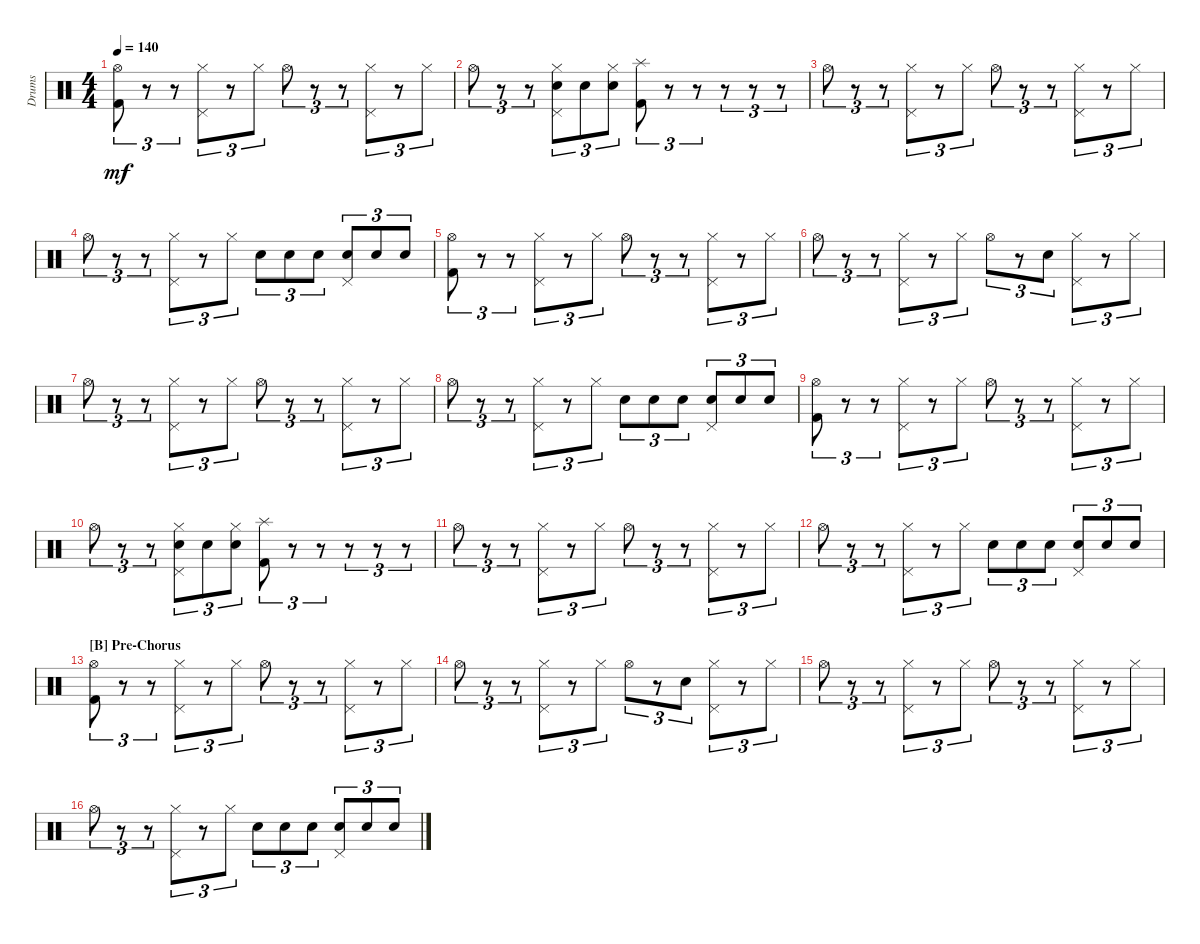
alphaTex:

\defaultSystemsLayout 4
\bracketExtendMode groupsimilarinstruments
\multiBarRest
\otherSystemsTrackNameOrientation horizontal
\track ("Drumkit" "Drums") {instrument percussion}
\staff {score}
\articulation defaults
\ts (4 4)
\tempo 140
\clef neutral
\ks c
("Kick (hit) 2" "Hi-Hat (open)").8{tu (3 2) dy mf beam Down} r.8{tu (3 2) beam Down} r.8{tu (3 2) beam Down} ("Hi-Hat (closed)" "Pedal Hi-Hat (hit)").8{tu (3 2) beam Down} r.8{tu (3 2) beam Down} "Hi-Hat (closed)".8{tu (3 2) beam Down} "Hi-Hat (open)".8{tu (3 2) beam Down} r.8{tu (3 2) beam Down} r.8{tu (3 2) beam Down} ("Hi-Hat (closed)" "Pedal Hi-Hat (hit)").8{tu (3 2) beam Down} r.8{tu (3 2) beam Down} "Hi-Hat (closed)".8{tu (3 2) beam Down} |
"Hi-Hat (open)".8{tu (3 2) beam Down} r.8{tu (3 2) beam Down} r.8{tu (3 2) beam Down} ("Hi-Hat (closed)" "Pedal Hi-Hat (hit)" "Snare (hit) 2").8{tu (3 2) beam Down} "Snare (hit) 2".8{tu (3 2) beam Down} ("Hi-Hat (closed)" "Snare (hit) 2").8{tu (3 2) beam Down} ("Kick (hit) 2" "Splash (hit)").8{tu (3 2) beam Down} r.8{tu (3 2) beam Down} r.8{tu (3 2) beam Down} r.8{tu (3 2) beam Down} r.8{tu (3 2) beam Down} r.8{tu (3 2) beam Down} |
"Hi-Hat (open)".8{tu (3 2) beam Down} r.8{tu (3 2) beam Down} r.8{tu (3 2) beam Down} ("Hi-Hat (closed)" "Pedal Hi-Hat (hit)").8{tu (3 2) beam Down} r.8{tu (3 2) beam Down} "Hi-Hat (closed)".8{tu (3 2) beam Down} "Hi-Hat (open)".8{tu (3 2) beam Down} r.8{tu (3 2) beam Down} r.8{tu (3 2) beam Down} ("Hi-Hat (closed)" "Pedal Hi-Hat (hit)").8{tu (3 2) beam Down} r.8{tu (3 2) beam Down} "Hi-Hat (closed)".8{tu (3 2) beam Down} |
"Hi-Hat (open)".8{tu (3 2) beam Down} r.8{tu (3 2) beam Down} r.8{tu (3 2) beam Down} ("Hi-Hat (closed)" "Pedal Hi-Hat (hit)").8{tu (3 2) beam Down} r.8{tu (3 2) beam Down} "Hi-Hat (closed)".8{tu (3 2) beam Down} "Snare (hit) 2".8{tu (3 2) beam Down} "Snare (hit) 2".8{tu (3 2) beam Down} "Snare (hit) 2".8{tu (3 2) beam Down} ("Pedal Hi-Hat (hit)" "Snare (hit) 2").8{tu (3 2) beam Up} "Snare (hit) 2".8{tu (3 2) beam Up} "Snare (hit) 2".8{tu (3 2) beam Up} |
("Kick (hit) 2" "Hi-Hat (open)").8{tu (3 2) beam Down} r.8{tu (3 2) beam Down} r.8{tu (3 2) beam Down} ("Hi-Hat (closed)" "Pedal Hi-Hat (hit)").8{tu (3 2) beam Down} r.8{tu (3 2) beam Down} "Hi-Hat (closed)".8{tu (3 2) beam Down} "Hi-Hat (open)".8{tu (3 2) beam Down} r.8{tu (3 2) beam Down} r.8{tu (3 2) beam Down} ("Hi-Hat (closed)" "Pedal Hi-Hat (hit)").8{tu (3 2) beam Down} r.8{tu (3 2) beam Down} "Hi-Hat (closed)".8{tu (3 2) beam Down} |
"Hi-Hat (open)".8{tu (3 2) beam Down} r.8{tu (3 2) beam Down} r.8{tu (3 2) beam Down} ("Hi-Hat (closed)" "Pedal Hi-Hat (hit)").8{tu (3 2) beam Down} r.8{tu (3 2) beam Down} "Hi-Hat (closed)".8{tu (3 2) beam Down} "Hi-Hat (open)".8{tu (3 2) beam Down} r.8{tu (3 2) beam Down} "Snare (hit) 2".8{tu (3 2) beam Down} ("Hi-Hat (closed)" "Pedal Hi-Hat (hit)").8{tu (3 2) beam Down} r.8{tu (3 2) beam Down} "Hi-Hat (closed)".8{tu (3 2) beam Down} |
"Hi-Hat (open)".8{tu (3 2) beam Down} r.8{tu (3 2) beam Down} r.8{tu (3 2) beam Down} ("Hi-Hat (closed)" "Pedal Hi-Hat (hit)").8{tu (3 2) beam Down} r.8{tu (3 2) beam Down} "Hi-Hat (closed)".8{tu (3 2) beam Down} "Hi-Hat (open)".8{tu (3 2) beam Down} r.8{tu (3 2) beam Down} r.8{tu (3 2) beam Down} ("Hi-Hat (closed)" "Pedal Hi-Hat (hit)").8{tu (3 2) beam Down} r.8{tu (3 2) beam Down} "Hi-Hat (closed)".8{tu (3 2) beam Down} |
"Hi-Hat (open)".8{tu (3 2) beam Down} r.8{tu (3 2) beam Down} r.8{tu (3 2) beam Down} ("Hi-Hat (closed)" "Pedal Hi-Hat (hit)").8{tu (3 2) beam Down} r.8{tu (3 2) beam Down} "Hi-Hat (closed)".8{tu (3 2) beam Down} "Snare (hit) 2".8{tu (3 2) beam Down} "Snare (hit) 2".8{tu (3 2) beam Down} "Snare (hit) 2".8{tu (3 2) beam Down} ("Pedal Hi-Hat (hit)" "Snare (hit) 2").8{tu (3 2) beam Up} "Snare (hit) 2".8{tu (3 2) beam Up} "Snare (hit) 2".8{tu (3 2) beam Up} |
("Kick (hit) 2" "Hi-Hat (open)").8{tu (3 2) beam Down} r.8{tu (3 2) beam Down} r.8{tu (3 2) beam Down} ("Hi-Hat (closed)" "Pedal Hi-Hat (hit)").8{tu (3 2) beam Down} r.8{tu (3 2) beam Down} "Hi-Hat (closed)".8{tu (3 2) beam Down} "Hi-Hat (open)".8{tu (3 2) beam Down} r.8{tu (3 2) beam Down} r.8{tu (3 2) beam Down} ("Hi-Hat (closed)" "Pedal Hi-Hat (hit)").8{tu (3 2) beam Down} r.8{tu (3 2) beam Down} "Hi-Hat (closed)".8{tu (3 2) beam Down} |
"Hi-Hat (open)".8{tu (3 2) beam Down} r.8{tu (3 2) beam Down} r.8{tu (3 2) beam Down} ("Hi-Hat (closed)" "Pedal Hi-Hat (hit)" "Snare (hit) 2").8{tu (3 2) beam Down} "Snare (hit) 2".8{tu (3 2) beam Down} ("Hi-Hat (closed)" "Snare (hit) 2").8{tu (3 2) beam Down} ("Kick (hit) 2" "Splash (hit)").8{tu (3 2) beam Down} r.8{tu (3 2) beam Down} r.8{tu (3 2) beam Down} r.8{tu (3 2) beam Down} r.8{tu (3 2) beam Down} r.8{tu (3 2) beam Down} |
"Hi-Hat (open)".8{tu (3 2) beam Down} r.8{tu (3 2) beam Down} r.8{tu (3 2) beam Down} ("Hi-Hat (closed)" "Pedal Hi-Hat (hit)").8{tu (3 2) beam Down} r.8{tu (3 2) beam Down} "Hi-Hat (closed)".8{tu (3 2) beam Down} "Hi-Hat (open)".8{tu (3 2) beam Down} r.8{tu (3 2) beam Down} r.8{tu (3 2) beam Down} ("Hi-Hat (closed)" "Pedal Hi-Hat (hit)").8{tu (3 2) beam Down} r.8{tu (3 2) beam Down} "Hi-Hat (closed)".8{tu (3 2) beam Down} |
"Hi-Hat (open)".8{tu (3 2) beam Down} r.8{tu (3 2) beam Down} r.8{tu (3 2) beam Down} ("Hi-Hat (closed)" "Pedal Hi-Hat (hit)").8{tu (3 2) beam Down} r.8{tu (3 2) beam Down} "Hi-Hat (closed)".8{tu (3 2) beam Down} "Snare (hit) 2".8{tu (3 2) beam Down} "Snare (hit) 2".8{tu (3 2) beam Down} "Snare (hit) 2".8{tu (3 2) beam Down} ("Pedal Hi-Hat (hit)" "Snare (hit) 2").8{tu (3 2) beam Up} "Snare (hit) 2".8{tu (3 2) beam Up} "Snare (hit) 2".8{tu (3 2) beam Up} |
\section ("B" "Pre-Chorus")
("Kick (hit) 2" "Hi-Hat (open)").8{tu (3 2) beam Down} r.8{tu (3 2) beam Down} r.8{tu (3 2) beam Down} ("Hi-Hat (closed)" "Pedal Hi-Hat (hit)").8{tu (3 2) beam Down} r.8{tu (3 2) beam Down} "Hi-Hat (closed)".8{tu (3 2) beam Down} "Hi-Hat (open)".8{tu (3 2) beam Down} r.8{tu (3 2) beam Down} r.8{tu (3 2) beam Down} ("Hi-Hat (closed)" "Pedal Hi-Hat (hit)").8{tu (3 2) beam Down} r.8{tu (3 2) beam Down} "Hi-Hat (closed)".8{tu (3 2) beam Down} |
"Hi-Hat (open)".8{tu (3 2) beam Down} r.8{tu (3 2) beam Down} r.8{tu (3 2) beam Down} ("Hi-Hat (closed)" "Pedal Hi-Hat (hit)").8{tu (3 2) beam Down} r.8{tu (3 2) beam Down} "Hi-Hat (closed)".8{tu (3 2) beam Down} "Hi-Hat (open)".8{tu (3 2) beam Down} r.8{tu (3 2) beam Down} "Snare (hit) 2".8{tu (3 2) beam Down} ("Hi-Hat (closed)" "Pedal Hi-Hat (hit)").8{tu (3 2) beam Down} r.8{tu (3 2) beam Down} "Hi-Hat (closed)".8{tu (3 2) beam Down} |
"Hi-Hat (open)".8{tu (3 2) beam Down} r.8{tu (3 2) beam Down} r.8{tu (3 2) beam Down} ("Hi-Hat (closed)" "Pedal Hi-Hat (hit)").8{tu (3 2) beam Down} r.8{tu (3 2) beam Down} "Hi-Hat (closed)".8{tu (3 2) beam Down} "Hi-Hat (open)".8{tu (3 2) beam Down} r.8{tu (3 2) beam Down} r.8{tu (3 2) beam Down} ("Hi-Hat (closed)" "Pedal Hi-Hat (hit)").8{tu (3 2) beam Down} r.8{tu (3 2) beam Down} "Hi-Hat (closed)".8{tu (3 2) beam Down} |
"Hi-Hat (open)".8{tu (3 2) beam Down} r.8{tu (3 2) beam Down} r.8{tu (3 2) beam Down} ("Hi-Hat (closed)" "Pedal Hi-Hat (hit)").8{tu (3 2) beam Down} r.8{tu (3 2) beam Down} "Hi-Hat (closed)".8{tu (3 2) beam Down} "Snare (hit) 2".8{tu (3 2) beam Down} "Snare (hit) 2".8{tu (3 2) beam Down} "Snare (hit) 2".8{tu (3 2) beam Down} ("Pedal Hi-Hat (hit)" "Snare (hit) 2").8{tu (3 2) beam Up} "Snare (hit) 2".8{tu (3 2) beam Up} "Snare (hit) 2".8{tu (3 2) beam Up}
